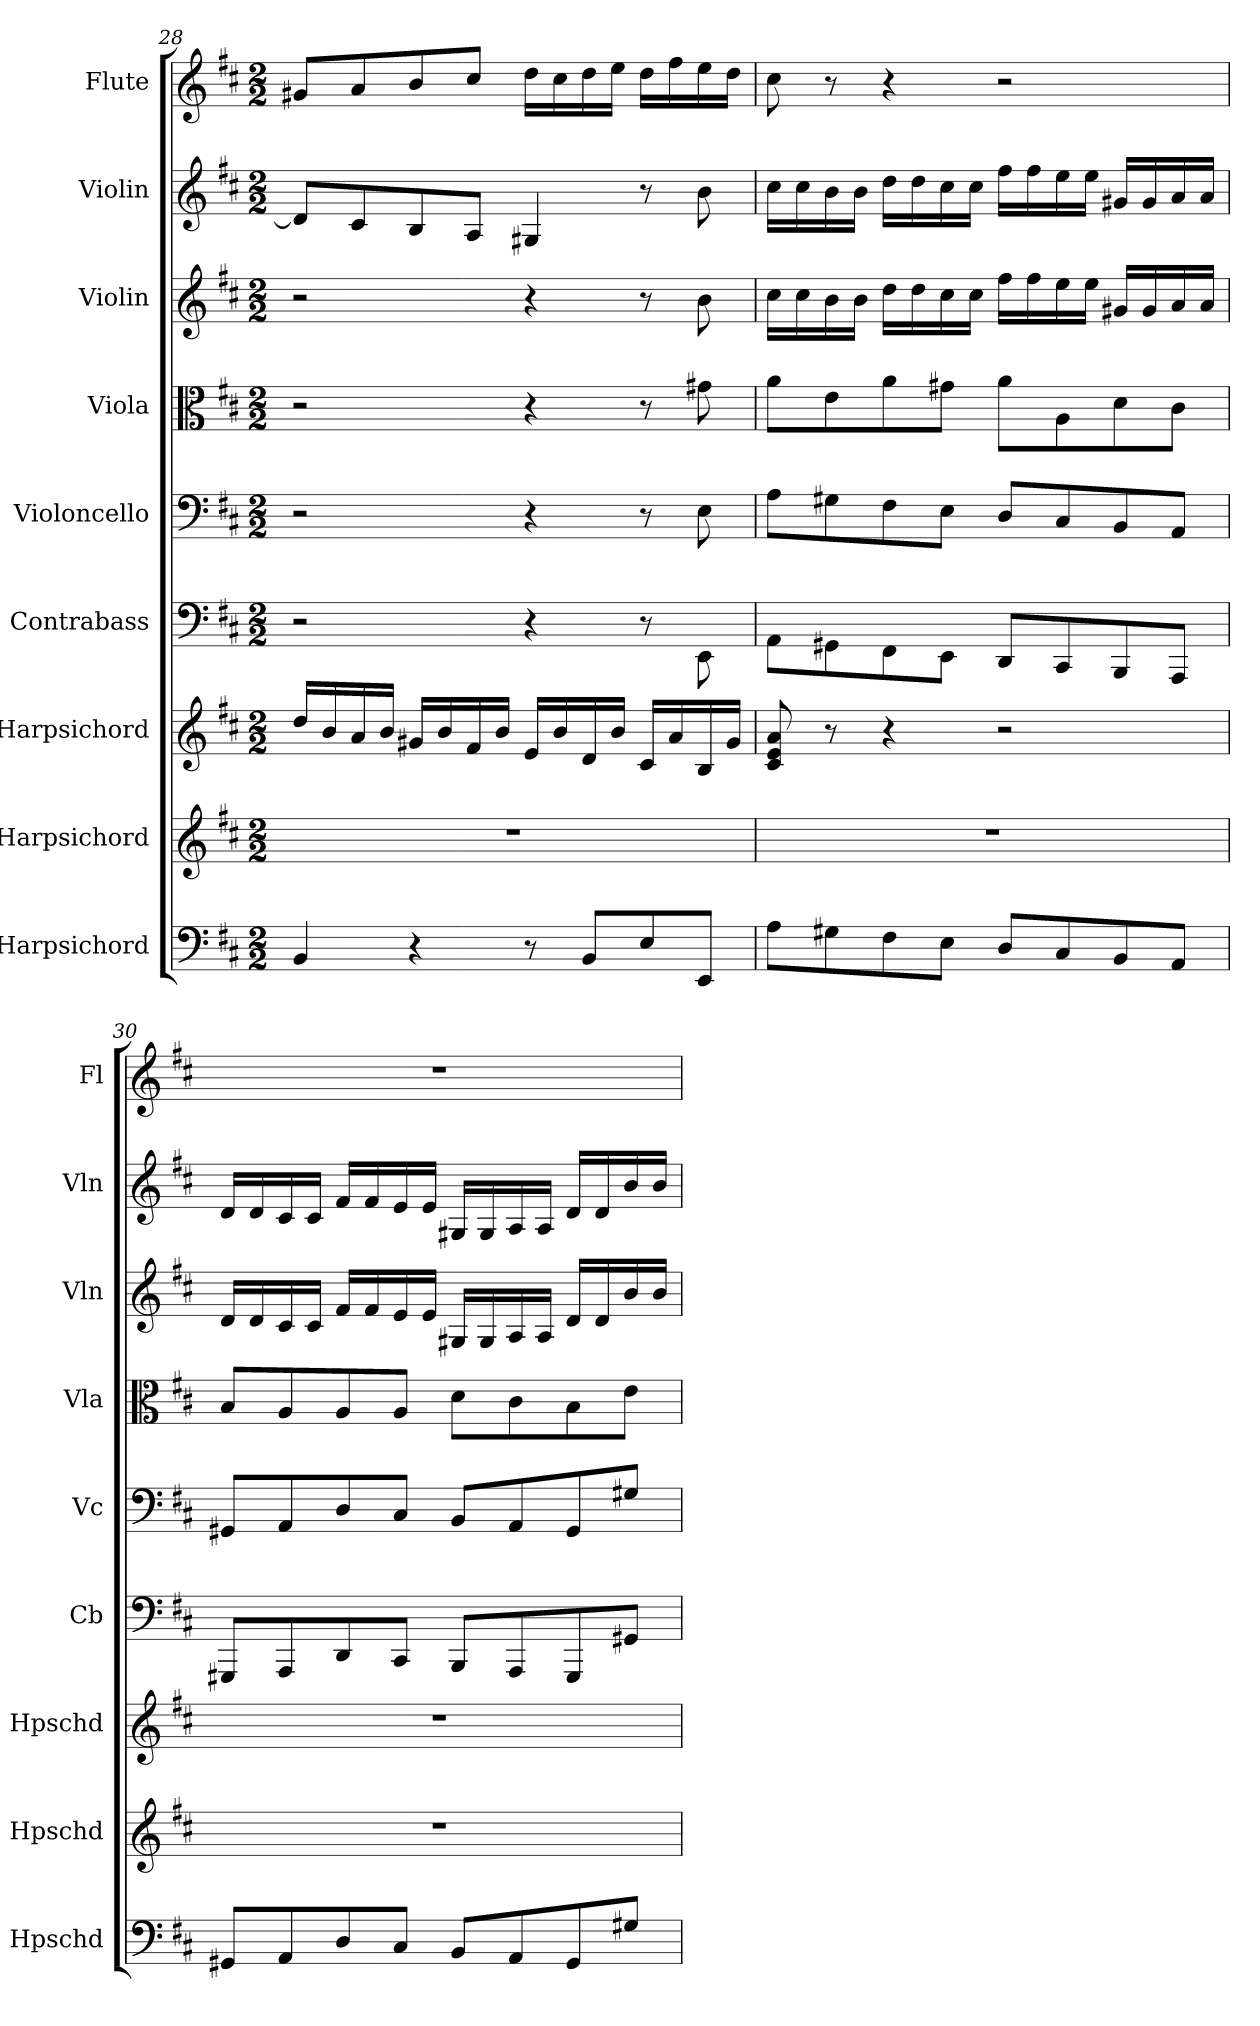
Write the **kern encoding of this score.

**kern	**kern	**kern	**kern	**kern	**kern	**kern	**kern	**kern
*part9	*part8	*part7	*part6	*part5	*part4	*part3	*part2	*part1
*staff9	*staff8	*staff7	*staff6	*staff5	*staff4	*staff3	*staff2	*staff1
*I"Harpsichord	*I"Harpsichord	*I"Harpsichord	*I"Contrabass	*I"Violoncello	*I"Viola	*I"Violin	*I"Violin	*I"Flute
*I'Hpschd	*I'Hpschd	*I'Hpschd	*I'Cb	*I'Vc	*I'Vla	*I'Vln	*I'Vln	*I'Fl
*clefF4	*clefG2	*clefG2	*clefF4	*clefF4	*clefC3	*clefG2	*clefG2	*clefG2
*k[f#c#]	*k[f#c#]	*k[f#c#]	*k[f#c#]	*k[f#c#]	*k[f#c#]	*k[f#c#]	*k[f#c#]	*k[f#c#]
*D:	*D:	*D:	*D:	*D:	*D:	*D:	*D:	*D:
*M2/2	*M2/2	*M2/2	*M2/2	*M2/2	*M2/2	*M2/2	*M2/2	*M2/2
=28	=28	=28	=28	=28	=28	=28	=28	=28
4BB/	1r	16dd/LL	2r	2r	2r	2r	8d/L]	8g#X/L
.	.	16b/	.	.	.	.	.	.
.	.	16a/	.	.	.	.	8c#/	8a/
.	.	16b/JJ	.	.	.	.	.	.
4r	.	16g#X/LL	.	.	.	.	8B/	8b/
.	.	16b/	.	.	.	.	.	.
.	.	16f#/	.	.	.	.	8A/J	8cc#/J
.	.	16b/JJ	.	.	.	.	.	.
8r	.	16e/LL	4r	4r	4r	4r	4G#X/	16dd\LL
.	.	16b/	.	.	.	.	.	16cc#\
8BB/L	.	16d/	.	.	.	.	.	16dd\
.	.	16b/JJ	.	.	.	.	.	16ee\JJ
8E/	.	16c#/LL	8r	8r	8r	8r	8r	16dd\LL
.	.	16a/	.	.	.	.	.	16ff#\
8EE/J	.	16B/	8EE\	8E\	8g#X\	8b\	8b\	16ee\
.	.	16g#/JJ	.	.	.	.	.	16dd\JJ
=29	=29	=29	=29	=29	=29	=29	=29	=29
8A\L	1r	8c#/ 8e/ 8a/	8AA\L	8A\L	8a\L	16cc#\LL	16cc#\LL	8cc#\
.	.	.	.	.	.	16cc#\	16cc#\	.
8G#X\	.	8r	8GG#X\	8G#X\	8e\	16b\	16b\	8r
.	.	.	.	.	.	16b\JJ	16b\JJ	.
8F#\	.	4r	8FF#\	8F#\	8a\	16dd\LL	16dd\LL	4r
.	.	.	.	.	.	16dd\	16dd\	.
8E\J	.	.	8EE\J	8E\J	8g#X\J	16cc#\	16cc#\	.
.	.	.	.	.	.	16cc#\JJ	16cc#\JJ	.
8D/L	.	2r	8DD/L	8D/L	8a\L	16ff#\LL	16ff#\LL	2r
.	.	.	.	.	.	16ff#\	16ff#\	.
8C#/	.	.	8CC#/	8C#/	8A\	16ee\	16ee\	.
.	.	.	.	.	.	16ee\JJ	16ee\JJ	.
8BB/	.	.	8BBB/	8BB/	8d\	16g#X/LL	16g#X/LL	.
.	.	.	.	.	.	16g#/	16g#/	.
8AA/J	.	.	8AAA/J	8AA/J	8c#\J	16a/	16a/	.
.	.	.	.	.	.	16a/JJ	16a/JJ	.
=30	=30	=30	=30	=30	=30	=30	=30	=30
8GG#X/L	1r	1r	8GGG#X/L	8GG#X/L	8B/L	16d/LL	16d/LL	1r
.	.	.	.	.	.	16d/	16d/	.
8AA/	.	.	8AAA/	8AA/	8A/	16c#/	16c#/	.
.	.	.	.	.	.	16c#/JJ	16c#/JJ	.
8D/	.	.	8DD/	8D/	8A/	16f#/LL	16f#/LL	.
.	.	.	.	.	.	16f#/	16f#/	.
8C#/J	.	.	8CC#/J	8C#/J	8A/J	16e/	16e/	.
.	.	.	.	.	.	16e/JJ	16e/JJ	.
8BB/L	.	.	8BBB/L	8BB/L	8d\L	16G#X/LL	16G#X/LL	.
.	.	.	.	.	.	16G#/	16G#/	.
8AA/	.	.	8AAA/	8AA/	8c#\	16A/	16A/	.
.	.	.	.	.	.	16A/JJ	16A/JJ	.
8GG#/	.	.	8GGG#/	8GG#/	8B\	16d/LL	16d/LL	.
.	.	.	.	.	.	16d/	16d/	.
8G#X/J	.	.	8GG#X/J	8G#X/J	8e\J	16b/	16b/	.
.	.	.	.	.	.	16b/JJ	16b/JJ	.
=	=	=	=	=	=	=	=	=
*-	*-	*-	*-	*-	*-	*-	*-	*-
